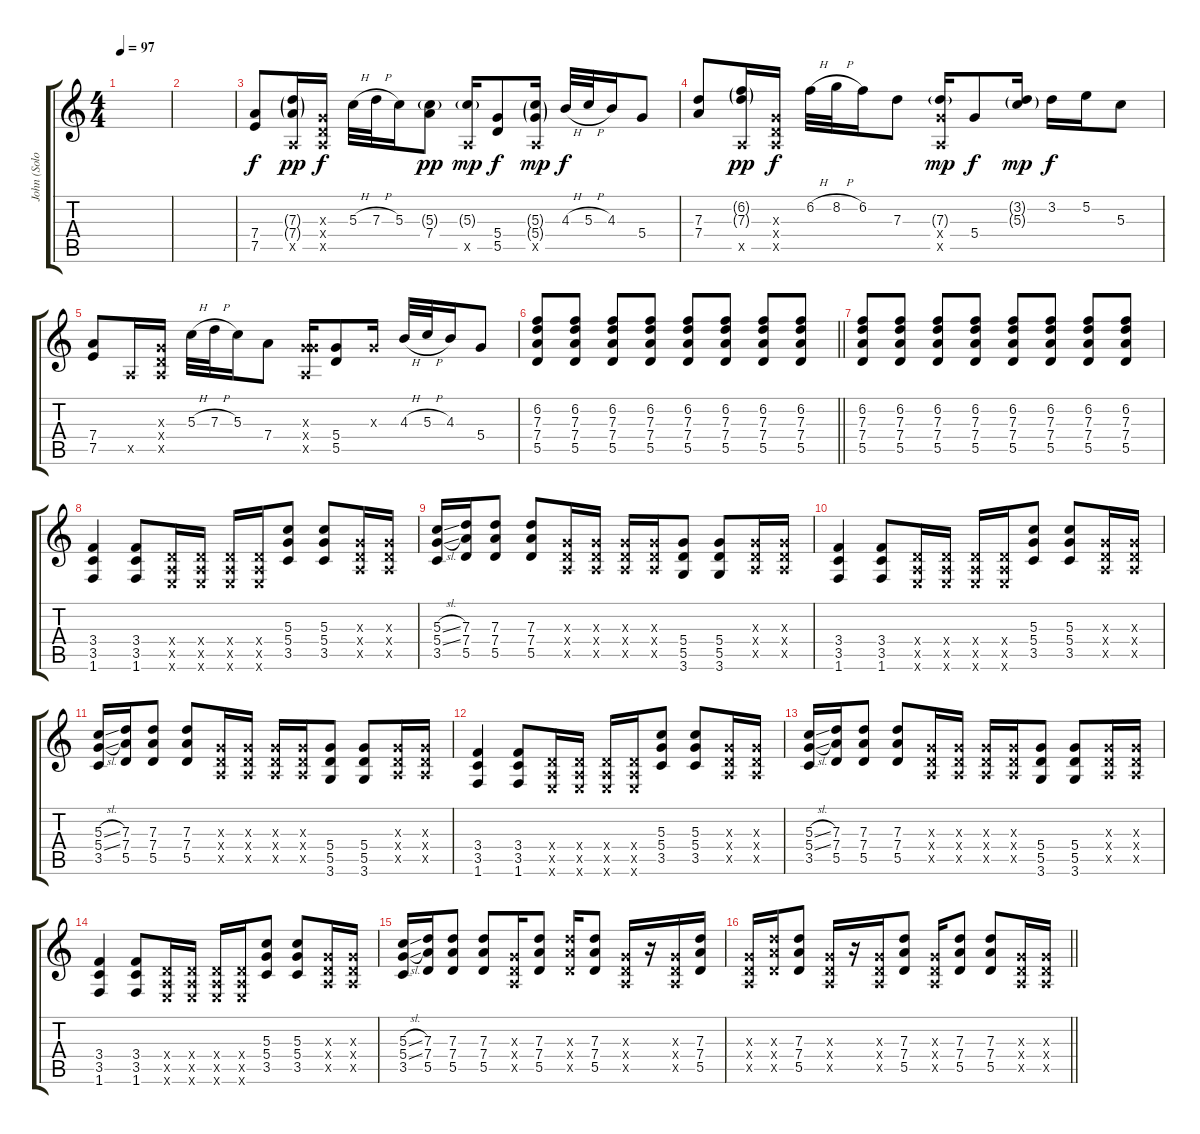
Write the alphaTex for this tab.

\track ("John (Solo)" "John (Solo") {instrument distortionguitar}
\staff {score tabs}
\tuning (E4 B3 G3 D3 A2 E2) {hide}
\ts (4 4)
\tempo 97
\clef g2
\ks c
|
|
(7.4 7.5).8 (7.3{g} 7.4{g} 0.5{x}).16{dy pp} (0.3{x} 0.4{x} 0.5{x}).16{dy f} 5.3{h}.32 7.3{h}.32 5.3.16 (5.3{g} 7.4).8{dy pp} (5.3{g} 0.5{x}).16{dy mp} (5.4 5.5).8{dy f} (5.3{g} 5.4{g} 0.5{x}).16{dy mp} 4.3{h}.32{dy f} 5.3{h}.32 4.3.16 5.4.8 |
(7.3 7.4).8 (6.2{g} 7.3{g} 0.5{x}).16{dy pp} (0.3{x} 0.4{x} 0.5{x}).16{dy f} 6.2{h}.32 8.2{h}.32 6.2.16 7.3.8 (7.3{g} 5.4{x} 0.5{x}).16{dy mp} 5.4.8{dy f} (3.2{g} 5.3{g}).16{dy mp} 3.2.16{dy f} 5.2.16 5.3.8 |
(7.4 7.5).8 0.5{x}.16 (0.3{x} 0.4{x} 0.5{x}).16 5.3{h}.32 7.3{h}.32 5.3.16 7.4.8 (0.3{x} 5.4{x} 0.5{x}).16 (5.4 5.5).8 0.3{x}.16 4.3{h}.32 5.3{h}.32 4.3.16 5.4.8 |
\barLineRight lightlight
(6.2 7.3 7.4 5.5).8 (6.2 7.3 7.4 5.5).8 (6.2 7.3 7.4 5.5).8 (6.2 7.3 7.4 5.5).8 (6.2 7.3 7.4 5.5).8 (6.2 7.3 7.4 5.5).8 (6.2 7.3 7.4 5.5).8 (6.2 7.3 7.4 5.5).8 |
(6.2 7.3 7.4 5.5).8 (6.2 7.3 7.4 5.5).8 (6.2 7.3 7.4 5.5).8 (6.2 7.3 7.4 5.5).8 (6.2 7.3 7.4 5.5).8 (6.2 7.3 7.4 5.5).8 (6.2 7.3 7.4 5.5).8 (6.2 7.3 7.4 5.5).8 |
(3.4 3.5 1.6).4 (3.4 3.5 1.6).8 (0.4{x} 0.5{x} 0.6{x}).16 (0.4{x} 0.5{x} 0.6{x}).16 (0.4{x} 0.5{x} 0.6{x}).16 (0.4{x} 0.5{x} 0.6{x}).16 (5.3 5.4 3.5).8 (5.3 5.4 3.5).8 (0.3{x} 0.4{x} 0.5{x}).16 (0.3{x} 0.4{x} 0.5{x}).16 |
(5.3{sl} 5.4{sl} 3.5).16 (7.3 7.4 5.5).16 (7.3 7.4 5.5).8 (7.3 7.4 5.5).8 (0.3{x} 0.4{x} 0.5{x}).16 (0.3{x} 0.4{x} 0.5{x}).16 (0.3{x} 0.4{x} 0.5{x}).16 (0.3{x} 0.4{x} 0.5{x}).16 (5.4 5.5 3.6).8 (5.4 5.5 3.6).8 (0.3{x} 0.4{x} 0.5{x}).16 (0.3{x} 0.4{x} 0.5{x}).16 |
(3.4 3.5 1.6).4 (3.4 3.5 1.6).8 (0.4{x} 0.5{x} 0.6{x}).16 (0.4{x} 0.5{x} 0.6{x}).16 (0.4{x} 0.5{x} 0.6{x}).16 (0.4{x} 0.5{x} 0.6{x}).16 (5.3 5.4 3.5).8 (5.3 5.4 3.5).8 (0.3{x} 0.4{x} 0.5{x}).16 (0.3{x} 0.4{x} 0.5{x}).16 |
(5.3{sl} 5.4{sl} 3.5).16 (7.3 7.4 5.5).16 (7.3 7.4 5.5).8 (7.3 7.4 5.5).8 (0.3{x} 0.4{x} 0.5{x}).16 (0.3{x} 0.4{x} 0.5{x}).16 (0.3{x} 0.4{x} 0.5{x}).16 (0.3{x} 0.4{x} 0.5{x}).16 (5.4 5.5 3.6).8 (5.4 5.5 3.6).8 (0.3{x} 0.4{x} 0.5{x}).16 (0.3{x} 0.4{x} 0.5{x}).16 |
(3.4 3.5 1.6).4 (3.4 3.5 1.6).8 (0.4{x} 0.5{x} 0.6{x}).16 (0.4{x} 0.5{x} 0.6{x}).16 (0.4{x} 0.5{x} 0.6{x}).16 (0.4{x} 0.5{x} 0.6{x}).16 (5.3 5.4 3.5).8 (5.3 5.4 3.5).8 (0.3{x} 0.4{x} 0.5{x}).16 (0.3{x} 0.4{x} 0.5{x}).16 |
(5.3{sl} 5.4{sl} 3.5).16 (7.3 7.4 5.5).16 (7.3 7.4 5.5).8 (7.3 7.4 5.5).8 (0.3{x} 0.4{x} 0.5{x}).16 (0.3{x} 0.4{x} 0.5{x}).16 (0.3{x} 0.4{x} 0.5{x}).16 (0.3{x} 0.4{x} 0.5{x}).16 (5.4 5.5 3.6).8 (5.4 5.5 3.6).8 (0.3{x} 0.4{x} 0.5{x}).16 (0.3{x} 0.4{x} 0.5{x}).16 |
(3.4 3.5 1.6).4 (3.4 3.5 1.6).8 (0.4{x} 0.5{x} 0.6{x}).16 (0.4{x} 0.5{x} 0.6{x}).16 (0.4{x} 0.5{x} 0.6{x}).16 (0.4{x} 0.5{x} 0.6{x}).16 (5.3 5.4 3.5).8 (5.3 5.4 3.5).8 (0.3{x} 0.4{x} 0.5{x}).16 (0.3{x} 0.4{x} 0.5{x}).16 |
(5.3{sl} 5.4{sl} 3.5).16 (7.3 7.4 5.5).16 (7.3 7.4 5.5).8 (7.3 7.4 5.5).8 (0.3{x} 0.4{x} 0.5{x}).16 (7.3 7.4 5.5).8 (7.3{x} 7.4{x} 5.5{x}).16 (7.3 7.4 5.5).8 (0.3{x} 0.4{x} 0.5{x}).16 r.16 (0.3{x} 0.4{x} 0.5{x}).16 (7.3 7.4 5.5).16 |
\barLineRight lightlight
(0.3{x} 0.4{x} 0.5{x}).16 (7.3{x} 7.4{x} 5.5{x}).16 (7.3 7.4 5.5).8 (0.3{x} 0.4{x} 0.5{x}).16 r.16 (0.3{x} 0.4{x} 0.5{x}).16 (7.3 7.4 5.5).8 (0.3{x} 0.4{x} 0.5{x}).16 (7.3 7.4 5.5).8 (7.3 7.4 5.5).8 (0.3{x} 0.4{x} 0.5{x}).16 (0.3{x} 0.4{x} 0.5{x}).16
